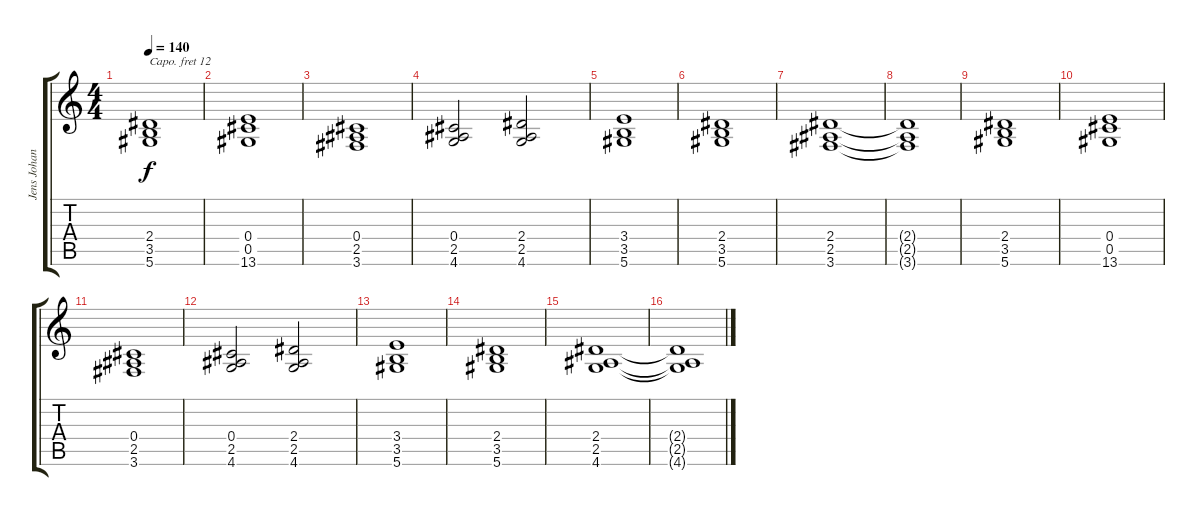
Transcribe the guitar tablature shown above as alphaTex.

\track ("Jens Johansson I" "Jens Johan") {instrument harpsichord}
\staff {score tabs}
\capo 12
\tuning (Eb4 Bb3 Gb3 Db3 Ab2 Eb2) {hide}
\ts (4 4)
\tempo 140
\clef g2
\ks c
(2.4 3.5 5.6).1{dy f instrument stringensemble1} |
(0.4 0.5 13.6).1 |
(0.4 2.5 3.6).1 |
(0.4 2.5 4.6).2 (2.4 2.5 4.6).2 |
(3.4 3.5 5.6).1 |
(2.4 3.5 5.6).1 |
(2.4 2.5 3.6).1 |
(2.4{t} 2.5{t} 3.6{t}).1 |
(2.4 3.5 5.6).1{instrument stringensemble1} |
(0.4 0.5 13.6).1 |
(0.4 2.5 3.6).1 |
(0.4 2.5 4.6).2 (2.4 2.5 4.6).2 |
(3.4 3.5 5.6).1 |
(2.4 3.5 5.6).1 |
(2.4 2.5 4.6).1 |
(2.4{t} 2.5{t} 4.6{t}).1
